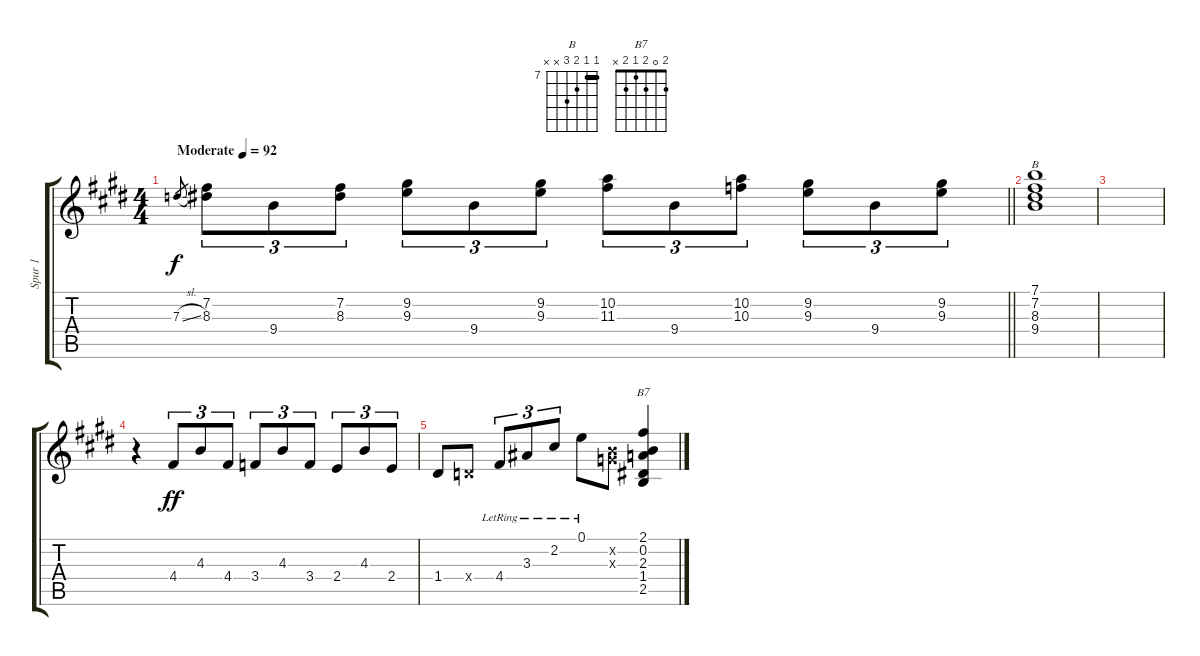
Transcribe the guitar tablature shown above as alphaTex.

\track ("Spur 1" "Spur 1") {instrument electricguitarjazz}
\staff {score tabs}
\tuning (E4 B3 G3 D3 A2 E2) {hide}
\chord ("B" 7 7 8 9 x x) {firstfret 7 barre 7}
\chord ("B7" 2 0 2 1 2 x)
\ts (4 4)
\tempo (92 "Moderate")
\clef g2
\barLineRight lightlight
\ks e
7.3{sl}.8{gr dy f instrument electricguitarjazz} (7.2 8.3).8{tu (3 2)} 9.4.8{tu (3 2)} (7.2 8.3).8{tu (3 2)} (9.2 9.3).8{tu (3 2)} 9.4.8{tu (3 2)} (9.2 9.3).8{tu (3 2)} (10.2 11.3).8{tu (3 2)} 9.4.8{tu (3 2)} (10.2 10.3).8{tu (3 2)} (9.2 9.3).8{tu (3 2)} 9.4.8{tu (3 2)} (9.2 9.3).8{tu (3 2)} |
(7.1 7.2 8.3 9.4).1{ch "B"} |
|
\ks c#minor
r.4 4.4.8{tu (3 2) dy ff} 4.3.8{tu (3 2)} 4.4.8{tu (3 2)} 3.4.8{tu (3 2)} 4.3.8{tu (3 2)} 3.4.8{tu (3 2)} 2.4.8{tu (3 2)} 4.3.8{tu (3 2)} 2.4.8{tu (3 2)} |
1.4.8 0.4{x}.8 4.4{lr}.8{tu (3 2)} 3.3{lr}.8{tu (3 2)} 2.2{lr}.8{tu (3 2)} 0.1{lr}.8 (0.2{x} 0.3{x}).8 (2.1 0.2 2.3 1.4 2.5).4{ch "B7"}
